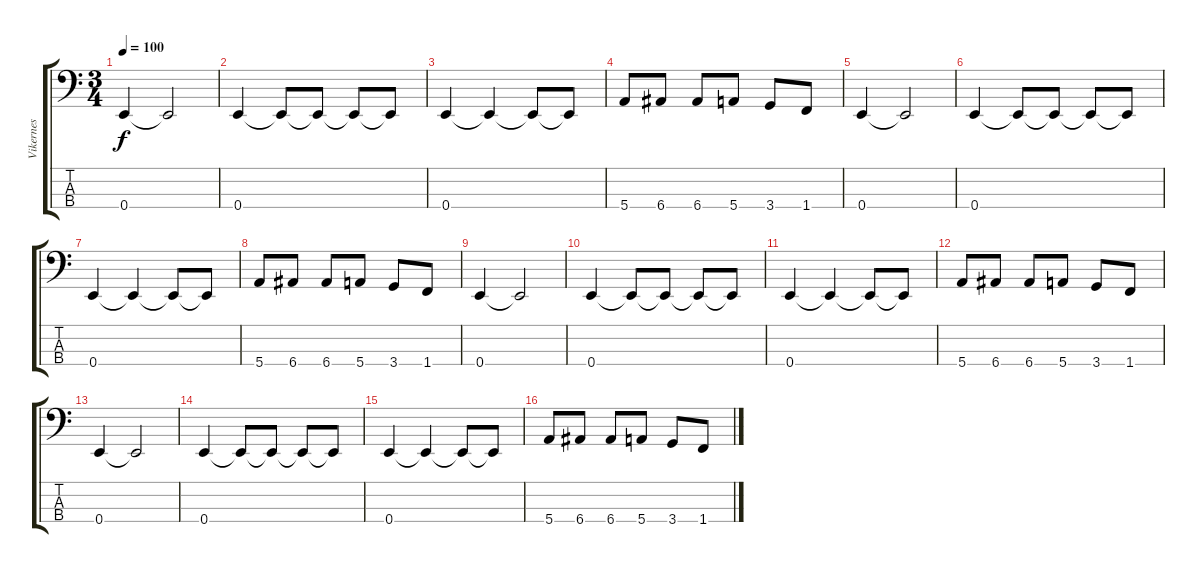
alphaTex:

\track ("Vikernes" "Vikernes") {instrument electricbassfinger}
\staff {score tabs}
\tuning (G2 D2 A1 E1) {hide}
\ts (3 4)
\tempo 100
\clef f4
\ks c
0.4.4{dy f} 0.4{t}.2 |
0.4.4 0.4{t}.8 0.4{t}.8 0.4{t}.8 0.4{t}.8 |
0.4.4 0.4{t}.4 0.4{t}.8 0.4{t}.8 |
5.4.8 6.4.8 6.4.8 5.4.8 3.4.8 1.4.8 |
0.4.4 0.4{t}.2 |
0.4.4 0.4{t}.8 0.4{t}.8 0.4{t}.8 0.4{t}.8 |
0.4.4 0.4{t}.4 0.4{t}.8 0.4{t}.8 |
5.4.8 6.4.8 6.4.8 5.4.8 3.4.8 1.4.8 |
0.4.4 0.4{t}.2 |
0.4.4 0.4{t}.8 0.4{t}.8 0.4{t}.8 0.4{t}.8 |
0.4.4 0.4{t}.4 0.4{t}.8 0.4{t}.8 |
5.4.8 6.4.8 6.4.8 5.4.8 3.4.8 1.4.8 |
0.4.4 0.4{t}.2 |
0.4.4 0.4{t}.8 0.4{t}.8 0.4{t}.8 0.4{t}.8 |
0.4.4 0.4{t}.4 0.4{t}.8 0.4{t}.8 |
5.4.8 6.4.8 6.4.8 5.4.8 3.4.8 1.4.8
